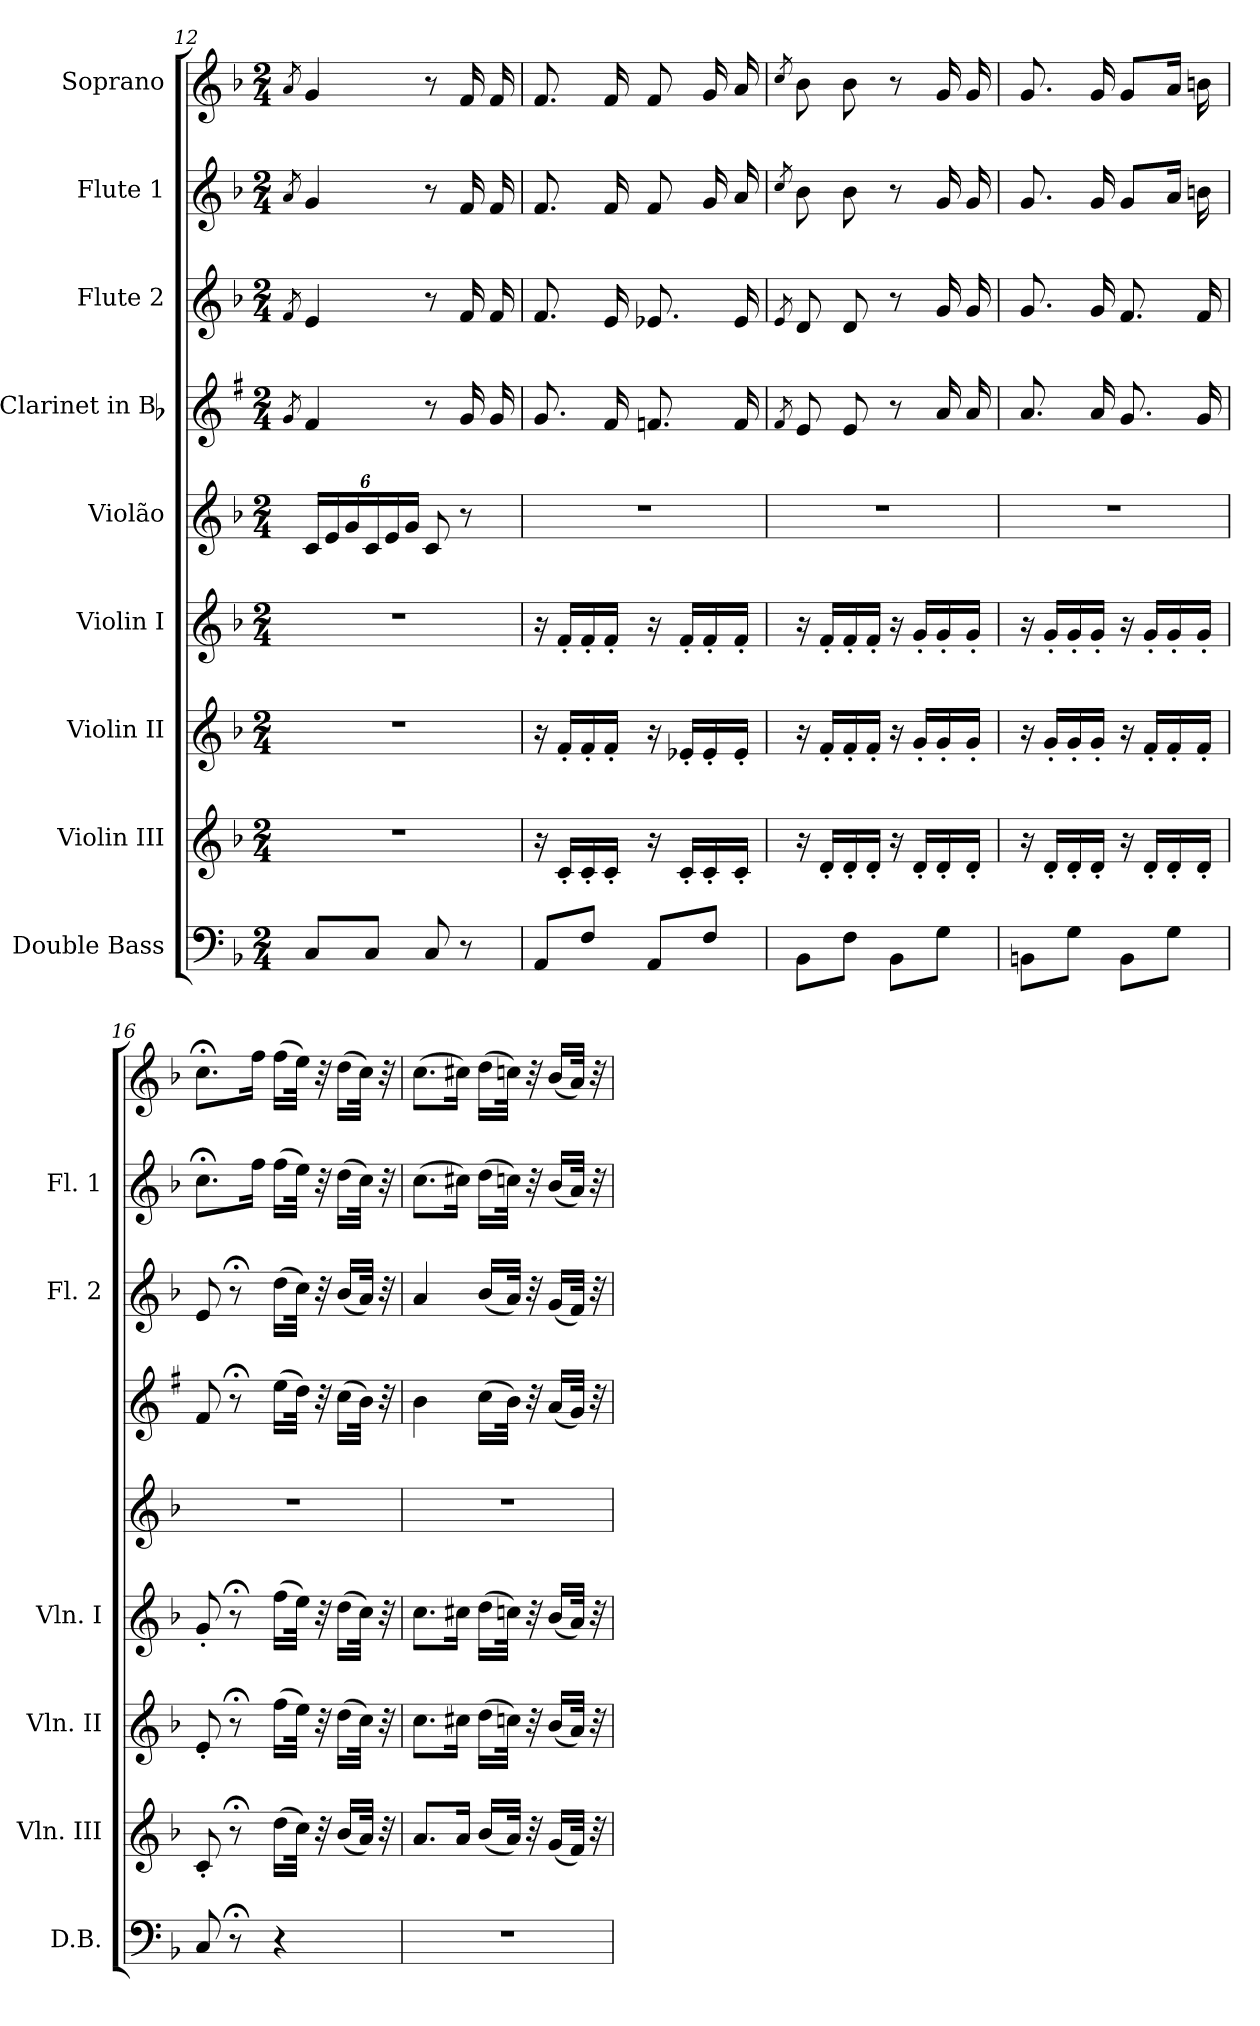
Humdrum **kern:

**kern	**kern	**kern	**kern	**kern	**kern	**kern	**kern	**kern
*part9	*part8	*part7	*part6	*part5	*part4	*part3	*part2	*part1
*staff9	*staff8	*staff7	*staff6	*staff5	*staff4	*staff3	*staff2	*staff1
*I"Double Bass	*I"Violin III	*I"Violin II	*I"Violin I	*I"Violão	*I"Clarinet in Bb	*I"Flute 2	*I"Flute 1	*I"Soprano
*I'D.B.	*I'Vln. III	*I'Vln. II	*I'Vln. I	*	*	*I'Fl. 2	*I'Fl. 1	*
!!LO:PB:g=z
*clefF4	*clefG2	*clefG2	*clefG2	*clefG2	*clefG2	*clefG2	*clefG2	*clefG2
*ITrd7c12	*	*	*	*ITrd7c12	*ITrd1c2	*	*	*ITrd-7c-12
*k[b-]	*k[b-]	*k[b-]	*k[b-]	*k[b-]	*k[b-]	*k[b-]	*k[b-]	*k[b-]
*F:	*F:	*F:	*F:	*F:	*F:	*F:	*F:	*F:
*M2/4	*M2/4	*M2/4	*M2/4	*M2/4	*M2/4	*M2/4	*M2/4	*M2/4
=12	=12	=12	=12	=12	=12	=12	=12	=12
.	.	.	.	.	8qf/	8qf/	8qa/	8qaa/
8CC/L	2r	2r	2r	24C/LL	4e/	4e/	4g/	4gg/
.	.	.	.	24E/	.	.	.	.
.	.	.	.	24G/	.	.	.	.
8CC/J	.	.	.	24C/	.	.	.	.
.	.	.	.	24E/	.	.	.	.
.	.	.	.	24G/JJ	.	.	.	.
8CC/	.	.	.	8C/	8r	8r	8r	8r
8r	.	.	.	8r	16f/	16f/	16f/	16ff/
.	.	.	.	.	16f/	16f/	16f/	16ff/
=13	=13	=13	=13	=13	=13	=13	=13	=13
8AAA/L	16r	16r	16r	2r	8.f/	8.f/	8.f/	8.ff/
.	16c'</LL	16f'</LL	16f'</LL	.	.	.	.	.
8FF/J	16c'</	16f'</	16f'</	.	.	.	.	.
.	16c'</JJ	16f'</JJ	16f'</JJ	.	16e/	16e/	16f/	16ff/
8AAA/L	16r	16r	16r	.	8.e-X/	8.e-X/	8f/	8ff/
.	16c'</LL	16e-X'</LL	16f'</LL	.	.	.	.	.
8FF/J	16c'</	16e-'</	16f'</	.	.	.	16g/	16gg/
.	16c'</JJ	16e-'</JJ	16f'</JJ	.	16e-/	16e-/	16a/	16aa/
=14	=14	=14	=14	=14	=14	=14	=14	=14
.	.	.	.	.	8qe/	8qe/	8qcc/	8qccc/
8BBB-\L	16r	16r	16r	2r	8d/	8d/	8b-\	8bb-\
.	16d'</LL	16f'</LL	16f'</LL	.	.	.	.	.
8FF\J	16d'</	16f'</	16f'</	.	8d/	8d/	8b-\	8bb-\
.	16d'</JJ	16f'</JJ	16f'</JJ	.	.	.	.	.
8BBB-\L	16r	16r	16r	.	8r	8r	8r	8r
.	16d'</LL	16g'</LL	16g'</LL	.	.	.	.	.
8GG\J	16d'</	16g'</	16g'</	.	16g/	16g/	16g/	16gg/
.	16d'</JJ	16g'</JJ	16g'</JJ	.	16g/	16g/	16g/	16gg/
=15	=15	=15	=15	=15	=15	=15	=15	=15
8BBBn\L	16r	16r	16r	2r	8.g/	8.g/	8.g/	8.gg/
.	16d'</LL	16g'</LL	16g'</LL	.	.	.	.	.
8GG\J	16d'</	16g'</	16g'</	.	.	.	.	.
.	16d'</JJ	16g'</JJ	16g'</JJ	.	16g/	16g/	16g/	16gg/
8BBB\L	16r	16r	16r	.	8.f/	8.f/	8g/L	8gg/L
.	16d'</LL	16f'</LL	16g'</LL	.	.	.	.	.
8GG\J	16d'</	16f'</	16g'</	.	.	.	16a/Jk	16aa/Jk
.	16d'</JJ	16f'</JJ	16g'</JJ	.	16f/	16f/	16bn\	16bbn\
!!LO:PB:g=z
=16	=16	=16	=16	=16	=16	=16	=16	=16
8CC/	8c'</	8e'</	8g'</	2r	8e/	8e/	8.cc;<\L	8.ccc;<\L
8r;<	8r;<	8r;<	8r;<	.	8r;<	8r;<	.	.
.	.	.	.	.	.	.	16ff\Jk	16fff\Jk
4r	(>16dd\LL	(>16ff\LL	(>16ff\LL	.	(>16dd\LL	(>16dd\LL	(>16ff\LL	(>16fff\LL
.	32cc\JJk)	32ee\JJk)	32ee\JJk)	.	32cc\JJk)	32cc\JJk)	32ee\JJk)	32eee\JJk)
.	32r	32r	32r	.	32r	32r	32r	32r
.	(<16b-/LL	(>16dd\LL	(>16dd\LL	.	(>16b-\LL	(<16b-/LL	(>16dd\LL	(>16ddd\LL
.	32a/JJk)	32cc\JJk)	32cc\JJk)	.	32a\JJk)	32a/JJk)	32cc\JJk)	32ccc\JJk)
.	32r	32r	32r	.	32r	32r	32r	32r
=17	=17	=17	=17	=17	=17	=17	=17	=17
2r	8.a/L	8.cc\L	8.cc\L	2r	4a\	4a/	(>8.cc\L	(>8.ccc\L
.	16a/Jk	16cc#X\Jk	16cc#X\Jk	.	.	.	16cc#X\Jk)	16ccc#X\Jk)
.	(<16b-/LL	(>16dd\LL	(>16dd\LL	.	(>16b-\LL	(<16b-/LL	(>16dd\LL	(>16ddd\LL
.	32a/JJk)	32ccn\JJk)	32ccn\JJk)	.	32a\JJk)	32a/JJk)	32ccn\JJk)	32cccn\JJk)
.	32r	32r	32r	.	32r	32r	32r	32r
.	(<16g/LL	(<16b-/LL	(<16b-/LL	.	(<16g/LL	(<16g/LL	(<16b-/LL	(<16bb-/LL
.	32f/JJk)	32a/JJk)	32a/JJk)	.	32f/JJk)	32f/JJk)	32a/JJk)	32aa/JJk)
.	32r	32r	32r	.	32r	32r	32r	32r
=	=	=	=	=	=	=	=	=
*-	*-	*-	*-	*-	*-	*-	*-	*-
